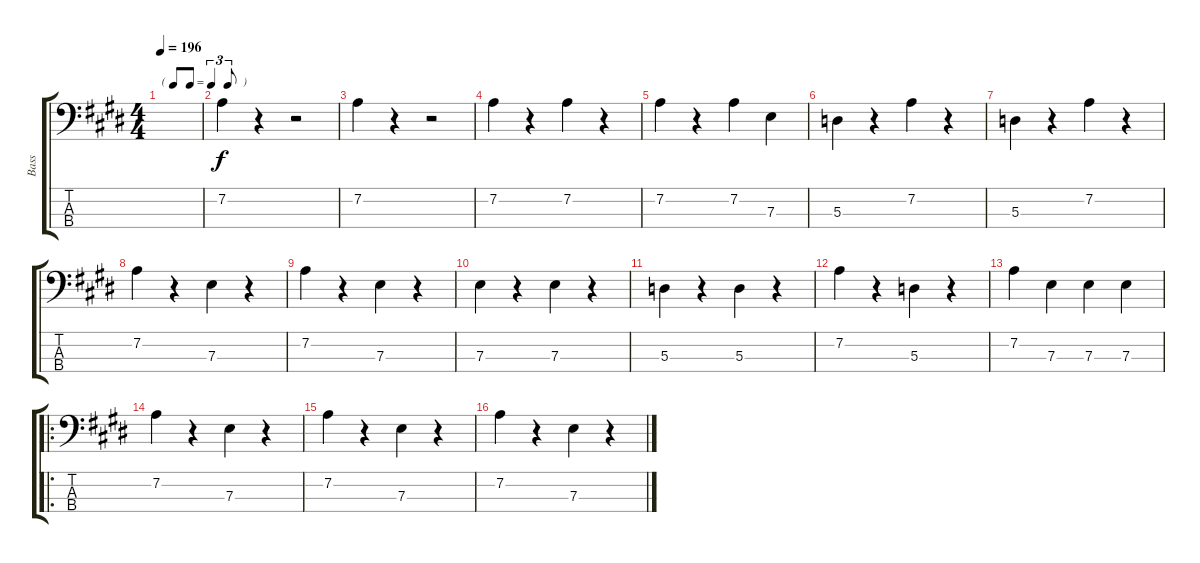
\track ("Bass" "Bass") {instrument electricbassfinger}
\staff {score tabs}
\tuning (G2 D2 A1 E1) {hide}
\ts (4 4)
\tf triplet8th
\tempo 196
\clef f4
\ks e
|
7.2.4 r.4 r.2 |
7.2.4 r.4 r.2 |
7.2.4 r.4 7.2.4 r.4 |
7.2.4 r.4 7.2.4 7.3.4 |
5.3.4 r.4 7.2.4 r.4 |
5.3.4 r.4 7.2.4 r.4 |
7.2.4 r.4 7.3.4 r.4 |
7.2.4 r.4 7.3.4 r.4 |
7.3.4 r.4 7.3.4 r.4 |
5.3.4 r.4 5.3.4 r.4 |
7.2.4 r.4 5.3.4 r.4 |
7.2.4 7.3.4 7.3.4 7.3.4 |
\ro
7.2.4 r.4 7.3.4 r.4 |
7.2.4 r.4 7.3.4 r.4 |
7.2.4 r.4 7.3.4 r.4
